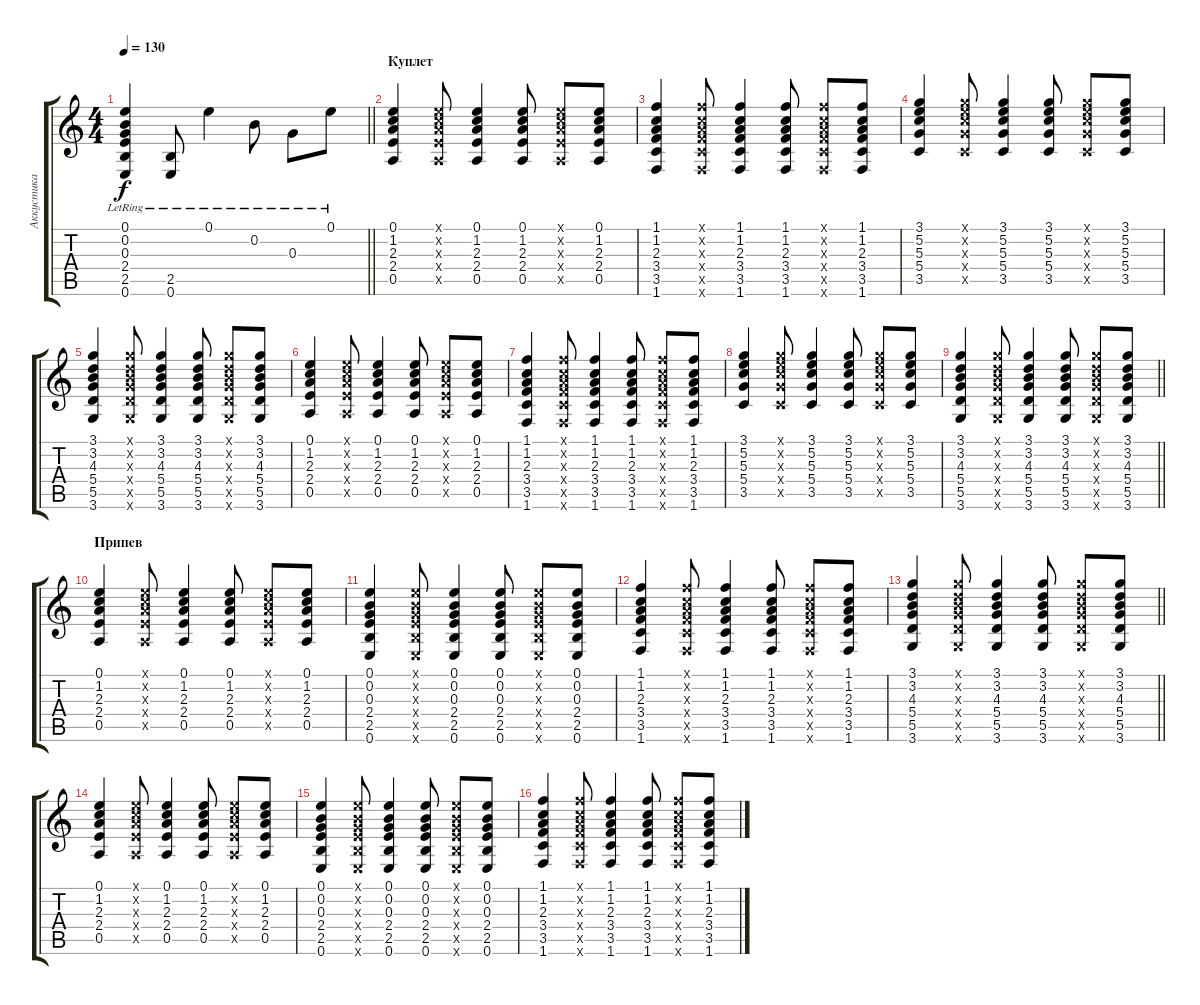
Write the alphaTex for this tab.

\track ("Аккустика" "Аккустика") {instrument acousticguitarsteel}
\staff {score tabs}
\tuning (E4 B3 G3 D3 A2 E2) {hide}
\ts (4 4)
\tempo 130
\clef g2
\barLineRight lightlight
\ks c
(0.1{lr} 0.2{lr} 0.3{lr} 2.4{lr} 2.5{lr} 0.6{lr}).4{dy f} (2.5{lr} 0.6{lr}).8 0.1{lr}.4 0.2{lr}.8 0.3{lr}.8 0.1{lr}.8 |
\section ("" "Куплет")
(0.1 1.2 2.3 2.4 0.5).4 (0.1{x} 1.2{x} 2.3{x} 2.4{x} 0.5{x}).8 (0.1 1.2 2.3 2.4 0.5).4 (0.1 1.2 2.3 2.4 0.5).8 (0.1{x} 1.2{x} 2.3{x} 2.4{x} 0.5{x}).8 (0.1 1.2 2.3 2.4 0.5).8 |
(1.1 1.2 2.3 3.4 3.5 1.6).4 (1.1{x} 1.2{x} 2.3{x} 3.4{x} 3.5{x} 1.6{x}).8 (1.1 1.2 2.3 3.4 3.5 1.6).4 (1.1 1.2 2.3 3.4 3.5 1.6).8 (1.1{x} 1.2{x} 2.3{x} 3.4{x} 3.5{x} 1.6{x}).8 (1.1 1.2 2.3 3.4 3.5 1.6).8 |
(3.1 5.2 5.3 5.4 3.5).4 (3.1{x} 5.2{x} 5.3{x} 5.4{x} 3.5{x}).8 (3.1 5.2 5.3 5.4 3.5).4 (3.1 5.2 5.3 5.4 3.5).8 (3.1{x} 5.2{x} 5.3{x} 5.4{x} 3.5{x}).8 (3.1 5.2 5.3 5.4 3.5).8 |
(3.1 3.2 4.3 5.4 5.5 3.6).4 (3.1{x} 3.2{x} 4.3{x} 5.4{x} 5.5{x} 3.6{x}).8 (3.1 3.2 4.3 5.4 5.5 3.6).4 (3.1 3.2 4.3 5.4 5.5 3.6).8 (3.1{x} 3.2{x} 4.3{x} 5.4{x} 5.5{x} 3.6{x}).8 (3.1 3.2 4.3 5.4 5.5 3.6).8 |
(0.1 1.2 2.3 2.4 0.5).4 (0.1{x} 1.2{x} 2.3{x} 2.4{x} 0.5{x}).8 (0.1 1.2 2.3 2.4 0.5).4 (0.1 1.2 2.3 2.4 0.5).8 (0.1{x} 1.2{x} 2.3{x} 2.4{x} 0.5{x}).8 (0.1 1.2 2.3 2.4 0.5).8 |
(1.1 1.2 2.3 3.4 3.5 1.6).4 (1.1{x} 1.2{x} 2.3{x} 3.4{x} 3.5{x} 1.6{x}).8 (1.1 1.2 2.3 3.4 3.5 1.6).4 (1.1 1.2 2.3 3.4 3.5 1.6).8 (1.1{x} 1.2{x} 2.3{x} 3.4{x} 3.5{x} 1.6{x}).8 (1.1 1.2 2.3 3.4 3.5 1.6).8 |
(3.1 5.2 5.3 5.4 3.5).4 (3.1{x} 5.2{x} 5.3{x} 5.4{x} 3.5{x}).8 (3.1 5.2 5.3 5.4 3.5).4 (3.1 5.2 5.3 5.4 3.5).8 (3.1{x} 5.2{x} 5.3{x} 5.4{x} 3.5{x}).8 (3.1 5.2 5.3 5.4 3.5).8 |
\barLineRight lightlight
(3.1 3.2 4.3 5.4 5.5 3.6).4 (3.1{x} 3.2{x} 4.3{x} 5.4{x} 5.5{x} 3.6{x}).8 (3.1 3.2 4.3 5.4 5.5 3.6).4 (3.1 3.2 4.3 5.4 5.5 3.6).8 (3.1{x} 3.2{x} 4.3{x} 5.4{x} 5.5{x} 3.6{x}).8 (3.1 3.2 4.3 5.4 5.5 3.6).8 |
\section ("" "Припев")
(0.1 1.2 2.3 2.4 0.5).4 (0.1{x} 1.2{x} 2.3{x} 2.4{x} 0.5{x}).8 (0.1 1.2 2.3 2.4 0.5).4 (0.1 1.2 2.3 2.4 0.5).8 (0.1{x} 1.2{x} 2.3{x} 2.4{x} 0.5{x}).8 (0.1 1.2 2.3 2.4 0.5).8 |
(0.1 0.2 0.3 2.4 2.5 0.6).4 (0.1{x} 0.2{x} 0.3{x} 2.4{x} 2.5{x} 0.6{x}).8 (0.1 0.2 0.3 2.4 2.5 0.6).4 (0.1 0.2 0.3 2.4 2.5 0.6).8 (0.1{x} 0.2{x} 0.3{x} 2.4{x} 2.5{x} 0.6{x}).8 (0.1 0.2 0.3 2.4 2.5 0.6).8 |
(1.1 1.2 2.3 3.4 3.5 1.6).4 (1.1{x} 1.2{x} 2.3{x} 3.4{x} 3.5{x} 1.6{x}).8 (1.1 1.2 2.3 3.4 3.5 1.6).4 (1.1 1.2 2.3 3.4 3.5 1.6).8 (1.1{x} 1.2{x} 2.3{x} 3.4{x} 3.5{x} 1.6{x}).8 (1.1 1.2 2.3 3.4 3.5 1.6).8 |
\barLineRight lightlight
(3.1 3.2 4.3 5.4 5.5 3.6).4 (3.1{x} 3.2{x} 4.3{x} 5.4{x} 5.5{x} 3.6{x}).8 (3.1 3.2 4.3 5.4 5.5 3.6).4 (3.1 3.2 4.3 5.4 5.5 3.6).8 (3.1{x} 3.2{x} 4.3{x} 5.4{x} 5.5{x} 3.6{x}).8 (3.1 3.2 4.3 5.4 5.5 3.6).8 |
(0.1 1.2 2.3 2.4 0.5).4 (0.1{x} 1.2{x} 2.3{x} 2.4{x} 0.5{x}).8 (0.1 1.2 2.3 2.4 0.5).4 (0.1 1.2 2.3 2.4 0.5).8 (0.1{x} 1.2{x} 2.3{x} 2.4{x} 0.5{x}).8 (0.1 1.2 2.3 2.4 0.5).8 |
(0.1 0.2 0.3 2.4 2.5 0.6).4 (0.1{x} 0.2{x} 0.3{x} 2.4{x} 2.5{x} 0.6{x}).8 (0.1 0.2 0.3 2.4 2.5 0.6).4 (0.1 0.2 0.3 2.4 2.5 0.6).8 (0.1{x} 0.2{x} 0.3{x} 2.4{x} 2.5{x} 0.6{x}).8 (0.1 0.2 0.3 2.4 2.5 0.6).8 |
(1.1 1.2 2.3 3.4 3.5 1.6).4 (1.1{x} 1.2{x} 2.3{x} 3.4{x} 3.5{x} 1.6{x}).8 (1.1 1.2 2.3 3.4 3.5 1.6).4 (1.1 1.2 2.3 3.4 3.5 1.6).8 (1.1{x} 1.2{x} 2.3{x} 3.4{x} 3.5{x} 1.6{x}).8 (1.1 1.2 2.3 3.4 3.5 1.6).8
